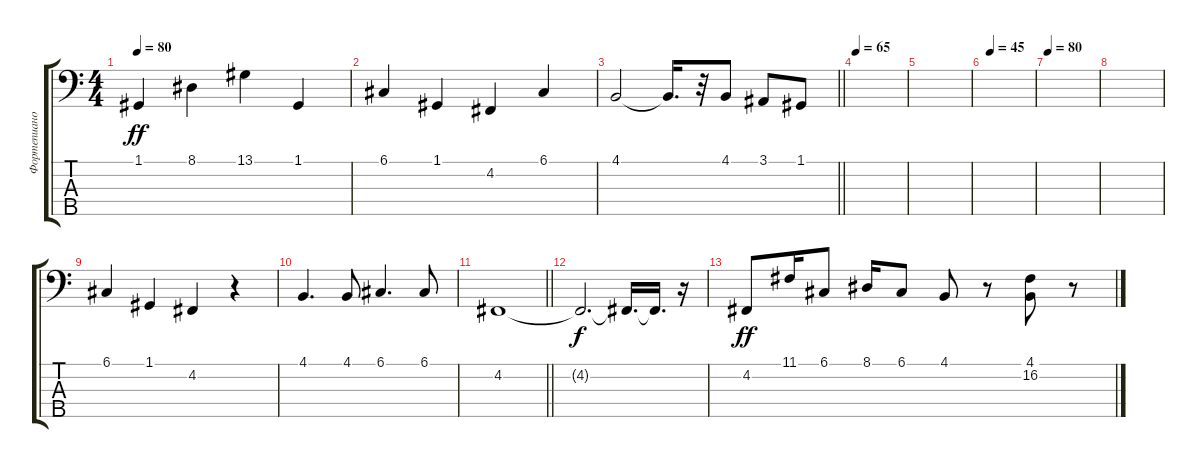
\track ("Фортепиано (левая рука)" "Фортепиано") {instrument acousticgrandpiano}
\staff {score tabs}
\tuning (G2 D2 A1 E1 B0) {hide}
\ts (4 4)
\tempo 80
\clef f4
\ks c
1.1.4{dy ff} 8.1.4 13.1.4 1.1.4 |
6.1.4 1.1.4 4.2.4 6.1.4 |
\barLineRight lightlight
4.1.2 4.1{t}.16{d} r.32 4.1.8 3.1.8 1.1.8 |
\tempo 65
|
|
\tempo (45 0.125)
|
\tempo 80
|
|
6.1.4 1.1.4 4.2.4 r.4 |
4.1.4{d} 4.1.8 6.1.4{d} 6.1.8 |
\barLineRight lightlight
4.2.1 |
4.2{t}.2{d dy f} 4.2{t}.16{d} 4.2{t}.16{d} r.16 |
4.2.8{dy ff} 11.1.16 6.1.8 8.1.16 6.1.8 4.1.8 r.8 (4.1 16.2).8 r.8
